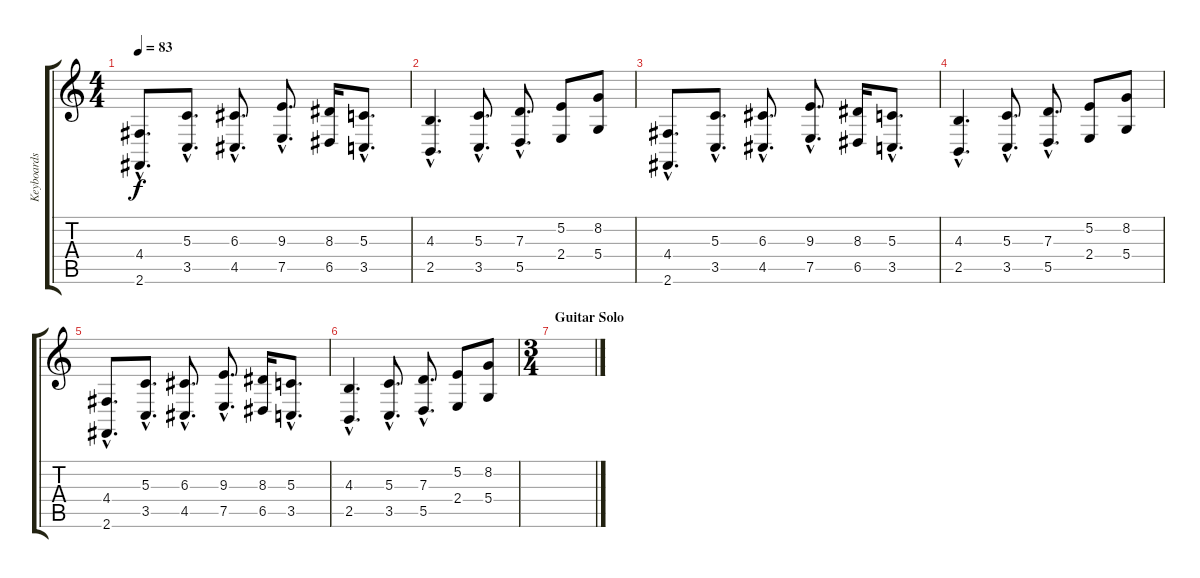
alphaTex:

\track ("Keyboards" "Keyboards") {instrument stringensemble1}
\staff {score tabs}
\tuning (E4 B3 G3 D3 A2 E2) {hide}
\ts (4 4)
\tempo 83
\clef g2
\ks c
(4.4{hac} 2.6{hac}).8{d dy f} (5.3{hac} 3.5{hac}).8{d} (6.3{hac} 4.5{hac}).8{d} (9.3{hac} 7.5{hac}).8{d} (8.3 6.5).16 (5.3{hac} 3.5{hac}).8{d} |
(4.3{hac} 2.5{hac}).4{d} (5.3{hac} 3.5{hac}).8{d} (7.3{hac} 5.5{hac}).8{d} (5.2 2.4).8 (8.2 5.4).8 |
(4.4{hac} 2.6{hac}).8{d} (5.3{hac} 3.5{hac}).8{d} (6.3{hac} 4.5{hac}).8{d} (9.3{hac} 7.5{hac}).8{d} (8.3 6.5).16 (5.3{hac} 3.5{hac}).8{d} |
(4.3{hac} 2.5{hac}).4{d} (5.3{hac} 3.5{hac}).8{d} (7.3{hac} 5.5{hac}).8{d} (5.2 2.4).8 (8.2 5.4).8 |
(4.4{hac} 2.6{hac}).8{d} (5.3{hac} 3.5{hac}).8{d} (6.3{hac} 4.5{hac}).8{d} (9.3{hac} 7.5{hac}).8{d} (8.3 6.5).16 (5.3{hac} 3.5{hac}).8{d} |
(4.3{hac} 2.5{hac}).4{d} (5.3{hac} 3.5{hac}).8{d} (7.3{hac} 5.5{hac}).8{d} (5.2 2.4).8 (8.2 5.4).8 |
\ts (3 4)
\section ("" "Guitar Solo")
